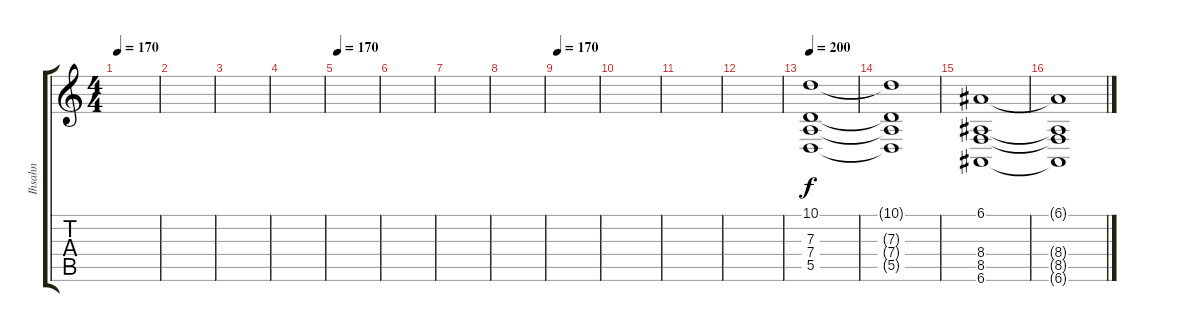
\track ("Ihsahn" "Ihsahn") {instrument stringensemble1}
\staff {score tabs}
\tuning (E4 B3 G3 D3 A2 E2) {hide}
\ts (4 4)
\tempo 170
\clef g2
\ks c
|
|
|
|
\tempo 170
|
|
|
|
\tempo 170
|
|
|
|
\tempo 200
(10.1 7.3 7.4 5.5).1{instrument stringensemble1} |
(10.1{t} 7.3{t} 7.4{t} 5.5{t}).1 |
(6.1 8.4 8.5 6.6).1 |
(6.1{t} 8.4{t} 8.5{t} 6.6{t}).1
